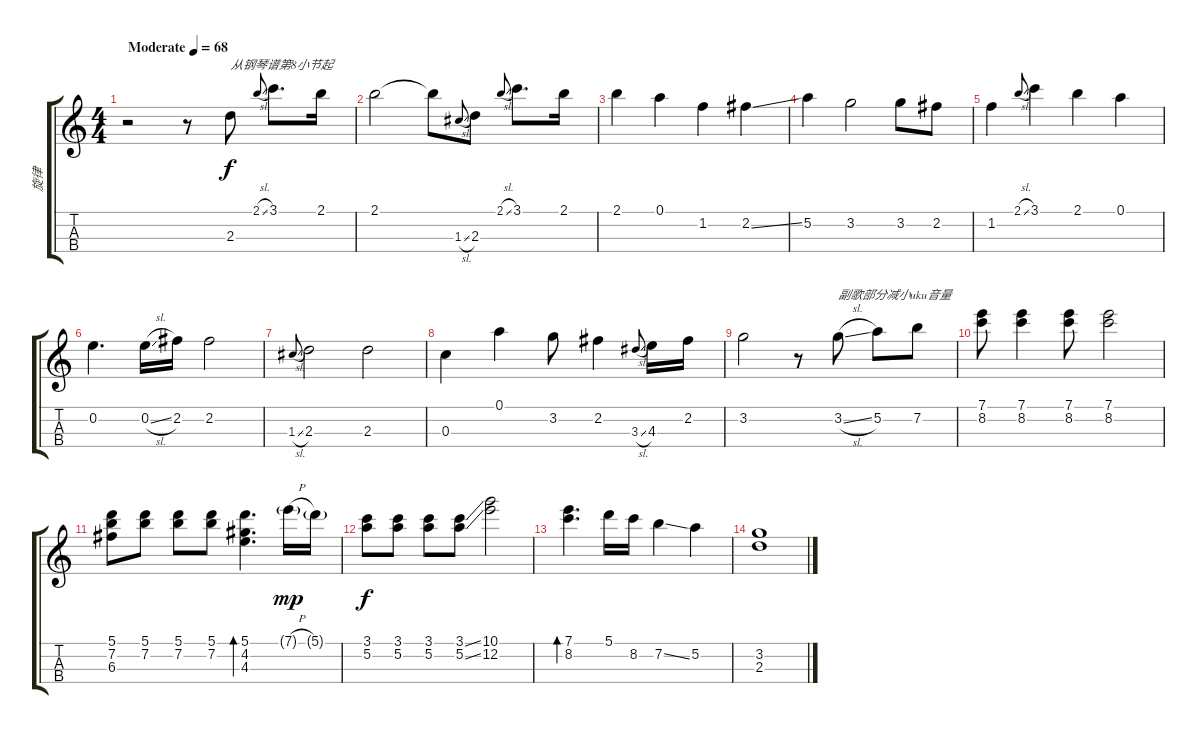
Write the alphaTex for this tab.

\track ("旋律" "旋律") {instrument acousticguitarnylon}
\staff {score tabs}
\tuning (A4 E4 C4 G4) {hide}
\ts (4 4)
\tempo (68 "Moderate")
\clef g2
\ks c
r.2{dy f instrument acousticguitarnylon} r.8 2.3.8{txt "从钢琴谱第8小节起"} 2.1{sl}.8{gr onbeat} 3.1.8{d} 2.1.16 |
2.1.2 2.1{t}.8 1.3{sl}.8{gr onbeat} 2.3.8 2.1{sl}.8{gr onbeat} 3.1.8{d} 2.1.16 |
2.1.4 0.1.4 1.2.4 2.2{ss}.4 |
5.2.4 3.2.2 3.2.8 2.2.8 |
1.2.4 2.1{sl}.8{gr onbeat} 3.1.4 2.1.4 0.1.4 |
0.2.4{d} 0.2{sl}.16 2.2.16 2.2.2 |
1.3{sl}.8{gr onbeat} 2.3.2 2.3.2 |
0.3.4 0.1.4 3.2.8 2.2.4 3.3{sl}.8{gr onbeat} 4.3.16 2.2.16 |
3.2.2 r.8 3.2{sl}.8{txt "副歌部分减小uku音量"} 5.2.8 7.2.8 |
(7.1 8.2).8 (7.1 8.2).4 (7.1 8.2).8 (7.1 8.2).2 |
(5.1 7.2 6.3).8 (5.1 7.2).8 (5.1 7.2).8 (5.1 7.2).8 (5.1 4.2 4.3).4{d bd 60} 7.1{h g}.16{dy mp} 5.1{g}.16 |
(3.1 5.2).8{dy f} (3.1 5.2).8 (3.1 5.2).8 (3.1{ss} 5.2{ss}).8 (10.1 12.2).2 |
(7.1 8.2).4{d bd 60} 5.1.16 8.2.16 7.2{ss}.4 5.2.4 |
(3.2 2.3).1
